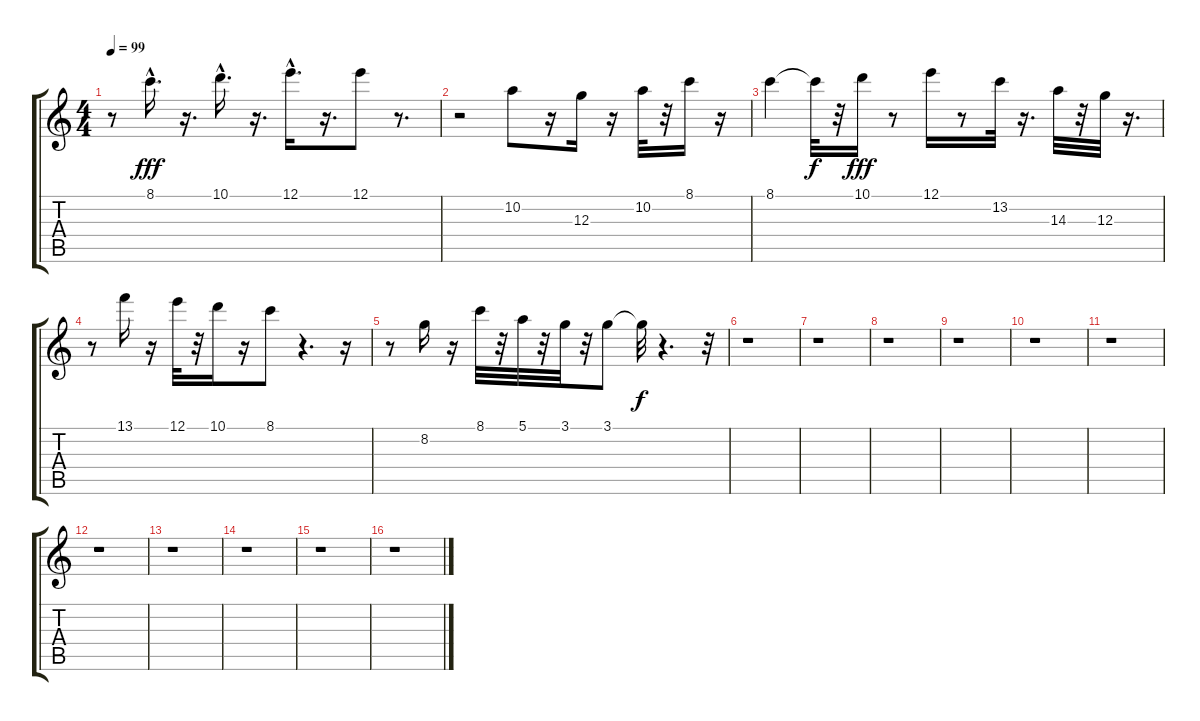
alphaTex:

\track "" {instrument electricbassfinger}
\staff {score tabs}
\tuning (E4 B3 G3 D3 A2 E2) {hide}
\ts (4 4)
\tempo 99
\clef g2
\ks c
r.8{dy fff} 8.1{hac}.16{d} r.16{d} 10.1{hac}.16{d} r.16{d} 12.1{hac}.16{d} r.16{d} 12.1.8 r.8{d} |
r.2 10.2.8 r.16 12.3.16 r.16 10.2.32 r.32 8.1.16 r.16 |
8.1.4 8.1{t}.32{dy f} r.32 10.1.16{dy fff} r.8 12.1.16 r.8 13.2.32 r.16{d} 14.3.32 r.32 12.3.32 r.16{d} |
r.8 13.1.16 r.16 12.1.32 r.32 10.1.16 r.16 8.1.8 r.4{d} r.16 |
r.8 8.2.16 r.16 8.1.32 r.32 5.1.32 r.32 3.1.32 r.32 3.1.8 3.1{t}.32{dy f} r.4{d} r.32 |
r.1 |
r.1 |
r.1 |
r.1 |
r.1 |
r.1 |
r.1 |
r.1 |
r.1 |
r.1 |
r.1
